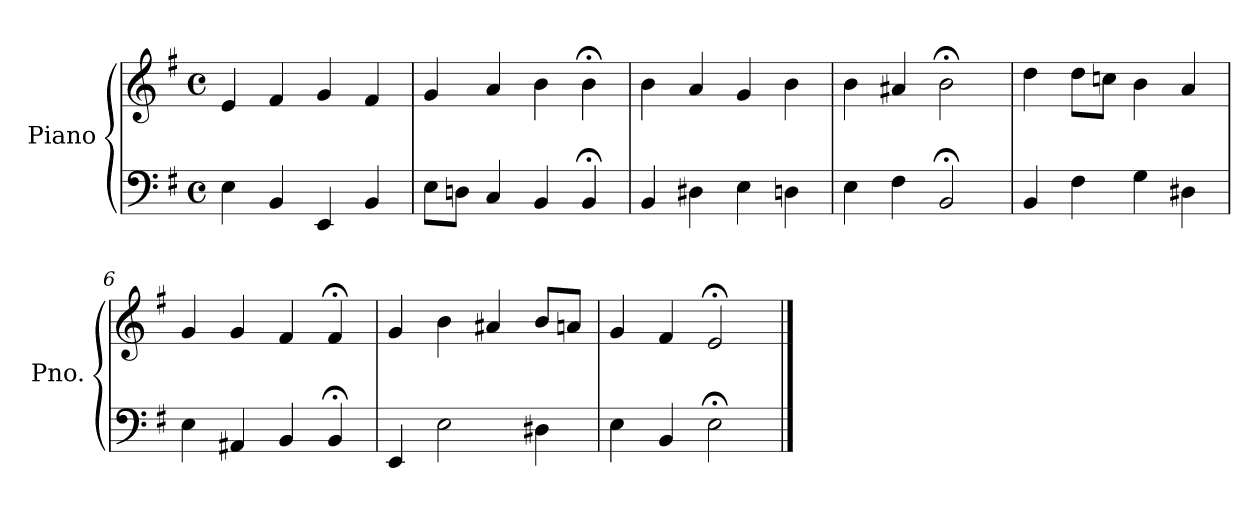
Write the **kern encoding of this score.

**kern	**kern
*part1	*part1
*staff2	*staff1
*I"Piano	*
*I'Pno.	*
*clefF4	*clefG2
*k[f#]	*k[f#]
*M4/4	*M4/4
*met(c)	*met(c)
=1	=1
4E\	4e/
4BB/	4f#/
4EE/	4g/
4BB/	4f#/
=2	=2
8E\L	4g/
8Dn\J	.
4C/	4a/
4BB/	4b\
4BB;</	4b;<\
=3	=3
4BB/	4b\
4D#X\	4a/
4E\	4g/
4Dn\	4b\
=4	=4
4E\	4b\
4F#\	4a#X/
2BB;</	2b;<\
=5	=5
4BB/	4dd\
4F#\	8dd\L
.	8ccn\J
4G\	4b\
4D#X\	4a/
=6	=6
4E\	4g/
4AA#X/	4g/
4BB/	4f#/
4BB;</	4f#;</
!!LO:LB:g=z
=7	=7
4EE/	4g/
2E\	4b\
.	4a#X/
4D#X\	8b/L
.	8an/J
=8	=8
4E\	4g/
4BB/	4f#/
2E;<\	2e;</
==	==
*-	*-
